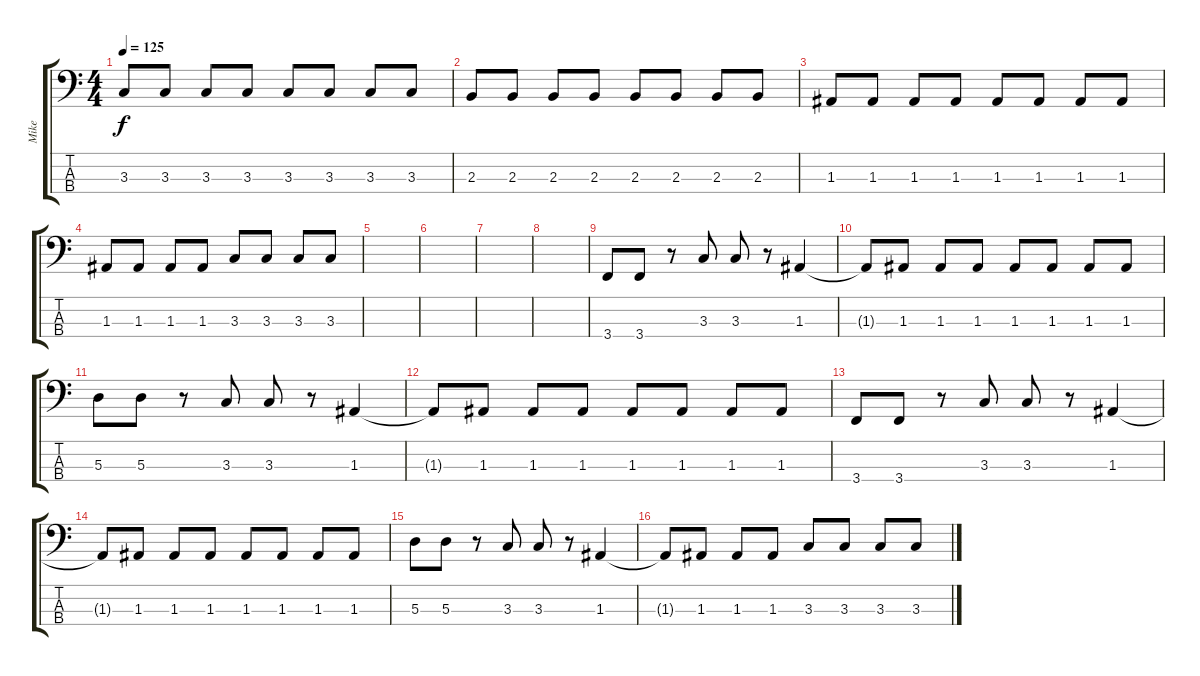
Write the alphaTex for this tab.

\track ("Mike" "Mike") {instrument electricbassfinger}
\staff {score tabs}
\tuning (G2 D2 A1 D1) {hide}
\ts (4 4)
\tempo 125
\clef f4
\ks c
3.3.8{dy f} 3.3.8 3.3.8 3.3.8 3.3.8 3.3.8 3.3.8 3.3.8 |
2.3.8 2.3.8 2.3.8 2.3.8 2.3.8 2.3.8 2.3.8 2.3.8 |
1.3.8 1.3.8 1.3.8 1.3.8 1.3.8 1.3.8 1.3.8 1.3.8 |
1.3.8 1.3.8 1.3.8 1.3.8 3.3.8 3.3.8 3.3.8 3.3.8 |
|
|
|
|
3.4.8 3.4.8 r.8 3.3.8 3.3.8 r.8 1.3.4 |
1.3{t}.8 1.3.8 1.3.8 1.3.8 1.3.8 1.3.8 1.3.8 1.3.8 |
5.3.8 5.3.8 r.8 3.3.8 3.3.8 r.8 1.3.4 |
1.3{t}.8 1.3.8 1.3.8 1.3.8 1.3.8 1.3.8 1.3.8 1.3.8 |
3.4.8 3.4.8 r.8 3.3.8 3.3.8 r.8 1.3.4 |
1.3{t}.8 1.3.8 1.3.8 1.3.8 1.3.8 1.3.8 1.3.8 1.3.8 |
5.3.8 5.3.8 r.8 3.3.8 3.3.8 r.8 1.3.4 |
1.3{t}.8 1.3.8 1.3.8 1.3.8 3.3.8 3.3.8 3.3.8 3.3.8
